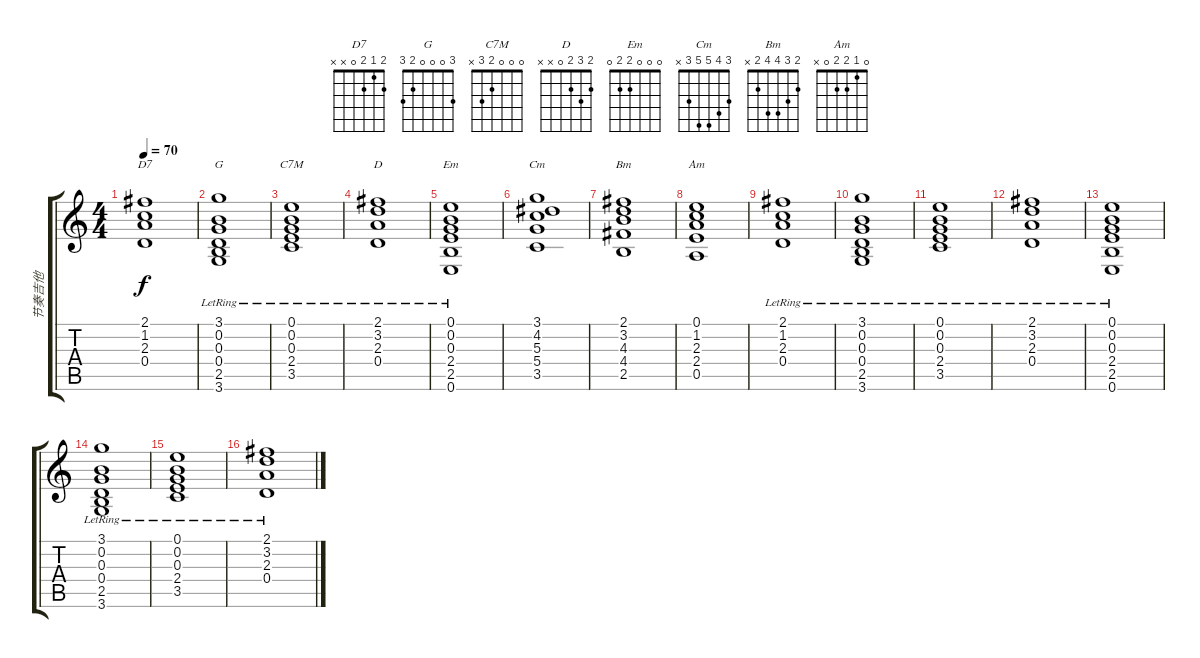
\track ("节奏吉他" "节奏吉他") {instrument acousticguitarnylon}
\staff {score tabs}
\tuning (E4 B3 G3 D3 A2 E2) {hide}
\chord ("D7" 2 1 2 0 x x)
\chord ("G" 3 0 0 0 2 3)
\chord ("C7M" 0 0 0 2 3 x)
\chord ("D" 2 3 2 0 x x)
\chord ("Em" 0 0 0 2 2 0)
\chord ("Cm" 3 4 5 5 3 x)
\chord ("Bm" 2 3 4 4 2 x)
\chord ("Am" 0 1 2 2 0 x)
\ts (4 4)
\tempo 70
\clef g2
\ks c
(2.1 1.2 2.3 0.4).1{ch "D7" dy f} |
(3.1 0.2{lr} 0.3 0.4 2.5 3.6).1{ch "G" volume 8 instrument electricguitarjazz} |
(0.1 0.2{lr} 0.3 2.4 3.5).1{ch "C7M"} |
(2.1 3.2{lr} 2.3 0.4).1{ch "D"} |
(0.1 0.2{lr} 0.3 2.4 2.5 0.6).1{ch "Em"} |
(3.1 4.2 5.3 5.4 3.5).1{ch "Cm"} |
(2.1 3.2 4.3 4.4 2.5).1{ch "Bm"} |
(0.1 1.2 2.3 2.4 0.5).1{ch "Am"} |
(2.1 1.2 2.3 0.4{lr}).1 |
(3.1 0.2 0.3 0.4 2.5 3.6{lr}).1{volume 12 instrument electricguitarjazz} |
(0.1 0.2 0.3 2.4 3.5{lr}).1 |
(2.1 3.2{lr} 2.3 0.4).1 |
(0.1 0.2{lr} 0.3 2.4 2.5 0.6).1 |
(3.1 0.2{lr} 0.3 0.4 2.5 3.6).1 |
(0.1 0.2{lr} 0.3 2.4 3.5).1 |
(2.1 3.2{lr} 2.3 0.4).1
